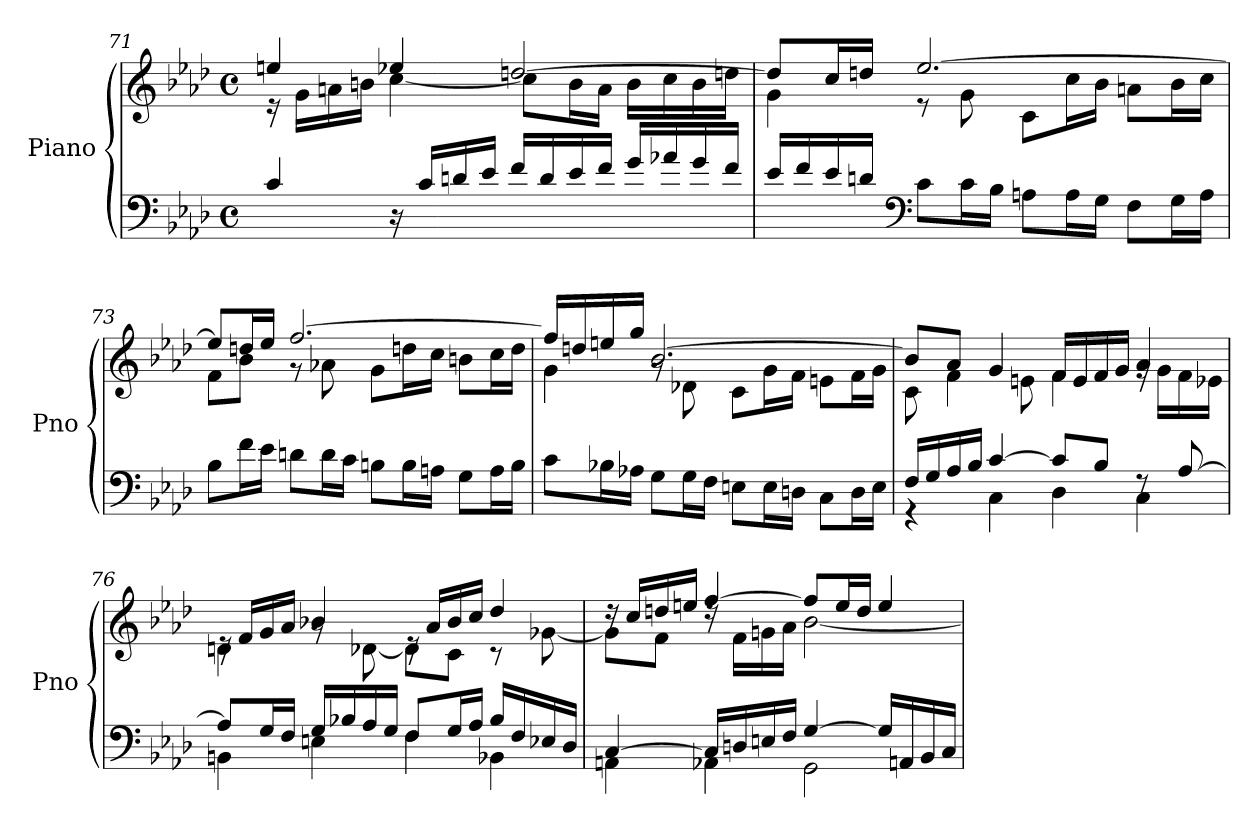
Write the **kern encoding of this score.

**kern	**kern
*part1	*part1
*staff2	*staff1
*I"Piano	*
*I'Pno	*
*clefF4	*clefG2
*k[b-e-a-d-]	*k[b-e-a-d-]
*M4/4	*M4/4
*met(c)	*met(c)
=71	=71
*	*^
4c/	4een/	16r
.	.	16g\LL
.	.	16an\
.	.	16bn\JJ
16r	4ee-X/	[4cc\
16c/LL	.	.
16dn/	.	.
16e-/JJ	.	.
16f/LL	[2ddn/	8cc\L]
16d/	.	.
16e-/	.	16b\L
16f/JJ	.	16a\JJ
16g/LL	.	16b\LL
16a-X/	.	16cc\
16g/	.	16b\
16f/JJ	.	16ddn\JJ
!!LO:LB:g=z	!!
=72	=72	=72
16e-/LL	8dd/L]	4g\
16f/	.	.
16e-/	16cc/L	.
16dn/JJ	16ddn/JJ	.
*clefF4	*	*
8c\L	[2.ee-/	8r
16c\L	.	8g\
16B-\JJ	.	.
8An\L	.	8c\L
16A\L	.	16cc\L
16G\JJ	.	16b-\JJ
8F\L	.	8an\L
16G\L	.	16b-\L
16A\JJ	.	16cc\JJ
=73	=73	=73
8B-\L	8ee-/L]	8f\L
16f\L	16ddn/L	8b-\J
16e-\JJ	16ee-/JJ	.
8dn\L	[2.ff/	8r
16d\L	.	8a-X\
16c\JJ	.	.
8Bn\L	.	8g\L
16B\L	.	16ddn\L
16An\JJ	.	16cc\JJ
8G\L	.	8bn\L
16A\L	.	16cc\L
16B\JJ	.	16dd\JJ
=74	=74	=74
8c\L	16ff/LL]	4g\
.	16ddn/	.
16B-X\L	16een/	.
16A-X\JJ	16gg/JJ	.
8G\L	[2.b-/	8rg
16G\L	.	8d-X\
16F\JJ	.	.
8En\L	.	8c\L
16E\L	.	16g\L
16Dn\JJ	.	16f\JJ
8C\L	.	8en\L
16D\L	.	16f\L
16E\JJ	.	16g\JJ
!!LO:LB:g=z	!!
=75	=75	=75
*^	*	*
16F/LL	4r	8b-/L]	8c\
16G/	.	.	.
16A-/	.	8a-/J	4f\
16B-/JJ	.	.	.
[4c/	4C\	4g/	.
.	.	.	8en\
8c/L]	4D-\	16f/LL	4f\
.	.	16e/	.
8B-/J	.	16f/	.
.	.	16g/JJ	.
8rF	4C\	4a-/	16rg
.	.	.	16g\LL
[8A-/	.	.	16f\
.	.	.	16e-X\JJ
=76	=76	=76	=76
8A-/L]	4BBn\	16re	4dn\
.	.	16f/LL	.
16G/L	.	16g/	.
16F/JJ	.	16a-/JJ	.
16G/LL	4En\	4b-X/	8rg
16B-X/	.	.	.
16A-/	.	.	[8d-X\
16G/JJ	.	.	.
8F/L	4F\	16re	8d-\L]
.	.	16a-/LL	.
16G/L	.	16b-/	8c\J
16A-/JJ	.	16cc/JJ	.
16B-/LL	4BB-X\	4dd-/	8r
16F/	.	.	.
16E-X/	.	.	[8g-X\
16D-/JJ	.	.	.
=77	=77	=77	=77
[4C/	4AAn\	16rdd	8g-\L]
.	.	16cc/LL	.
.	.	16ddn/	8f\J
.	.	16een/JJ	.
16C/LL]	4AA-X\	[4ff/	16rdd
16Dn/	.	.	16f\LL
16En/	.	.	16gn\
16F/JJ	.	.	16a-\JJ
[4G/	2GG\	8ff/L]	[2b-\
.	.	16ee/L	.
.	.	16dd/JJ	.
16G/LL]	.	4ee/	.
16AAn/	.	.	.
16BB-/	.	.	.
16C/JJ	.	.	.
*v	*v	*	*
*	*v	*v
=	=
*-	*-
